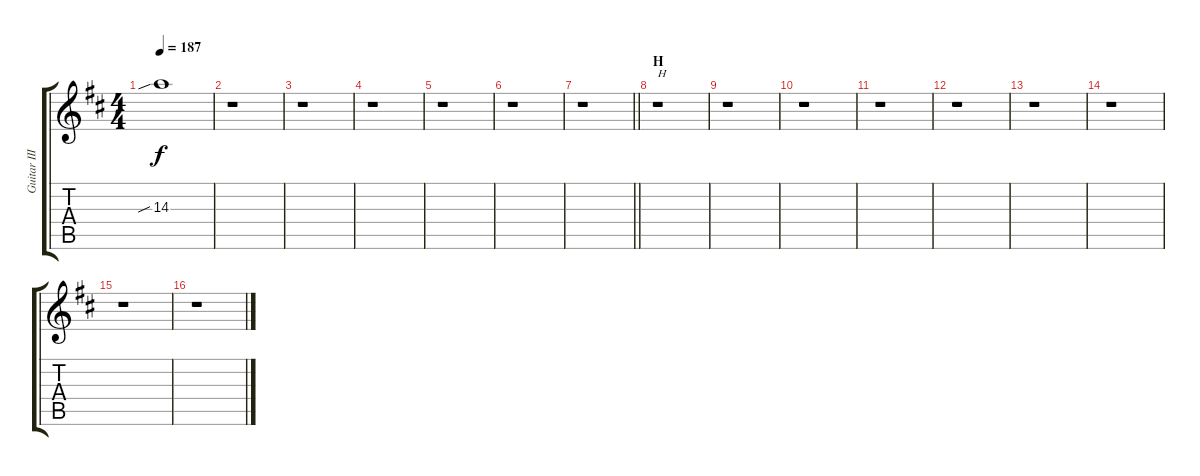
\track ("Guitar III" "Guitar III") {instrument overdrivenguitar}
\staff {score tabs}
\tuning (E4 B3 G3 D3 A2 E2) {hide}
\ts (4 4)
\tempo 187
\clef g2
\ks d
14.3{sib}.1{dy f} |
r.1 |
r.1 |
r.1 |
r.1 |
r.1 |
\barLineRight lightlight
r.1 |
\section ("" "H")
r.1{txt "H"} |
r.1 |
r.1 |
r.1 |
r.1 |
r.1 |
r.1 |
r.1 |
r.1
